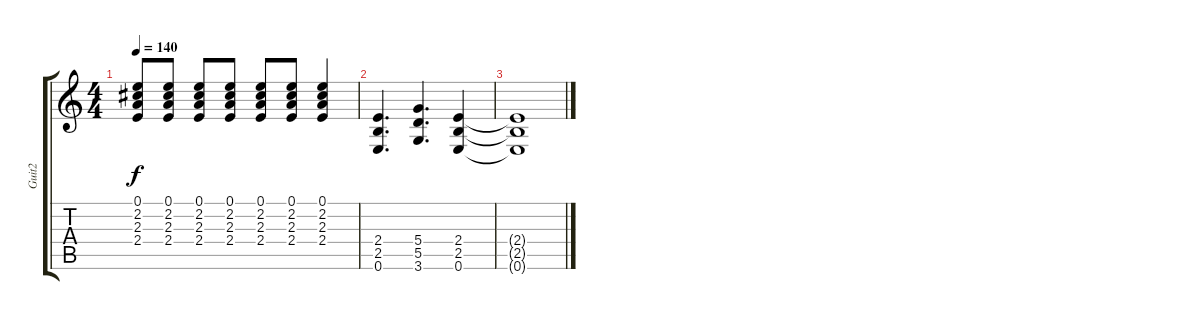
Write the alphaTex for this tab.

\track ("Guit2" "Guit2") {instrument acousticguitarsteel}
\staff {score tabs}
\tuning (E4 B3 G3 D3 A2 E2) {hide}
\ts (4 4)
\tempo 140
\clef g2
\ks c
(0.1 2.2 2.3 2.4).8{dy f} (0.1 2.2 2.3 2.4).8 (0.1 2.2 2.3 2.4).8 (0.1 2.2 2.3 2.4).8 (0.1 2.2 2.3 2.4).8 (0.1 2.2 2.3 2.4).8 (0.1 2.2 2.3 2.4).4 |
(2.4 2.5 0.6).4{d} (5.4 5.5 3.6).4{d} (2.4 2.5 0.6).4 |
(2.4{t} 2.5{t} 0.6{t}).1
